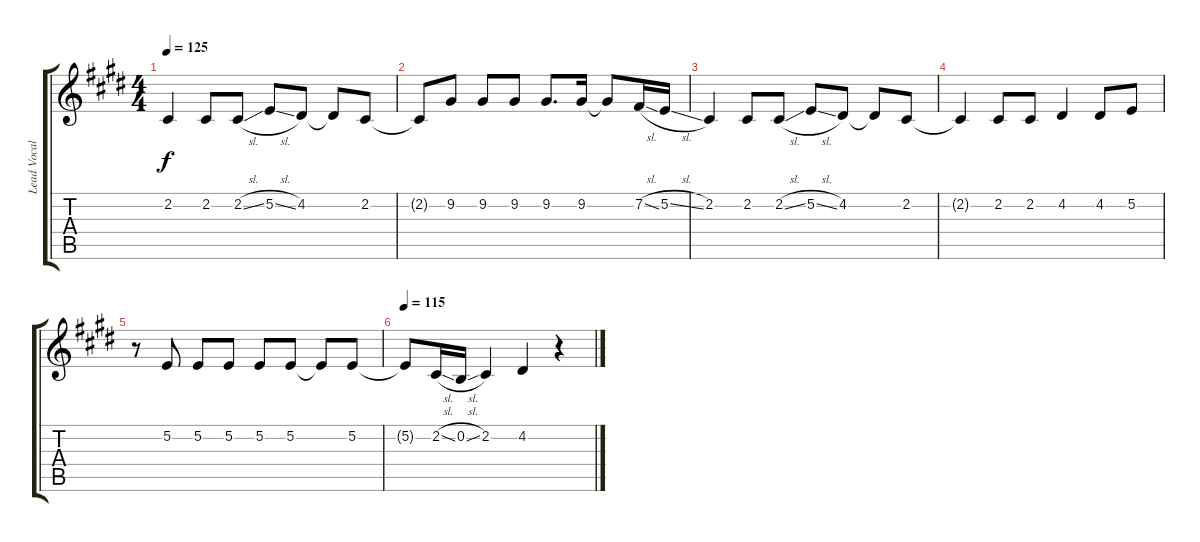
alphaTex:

\track ("Lead Vocals / Synth" "Lead Vocal") {instrument trombone}
\staff {score tabs}
\tuning (E4 B3 G3 D3 A2 E2) {hide}
\ts (4 4)
\tempo 125
\clef g2
\ks c#minor
2.2.4{dy f} 2.2.8 2.2{sl}.8 5.2{sl}.8 4.2.8 4.2{t}.8 2.2.8 |
2.2{t}.8 9.2.8 9.2.8 9.2.8 9.2.8{d} 9.2.16 9.2{t}.8 7.2{sl}.16 5.2{sl}.16 |
2.2.4 2.2.8 2.2{sl}.8 5.2{sl}.8 4.2.8 4.2{t}.8 2.2.8 |
2.2{t}.4 2.2.8 2.2.8 4.2.4 4.2.8 5.2.8 |
r.8 5.2.8 5.2.8 5.2.8 5.2.8 5.2.8 5.2{t}.8 5.2.8 |
\tempo 115
5.2{t}.8 2.2{sl}.16 0.2{sl}.16 2.2.4 4.2.4 r.4
